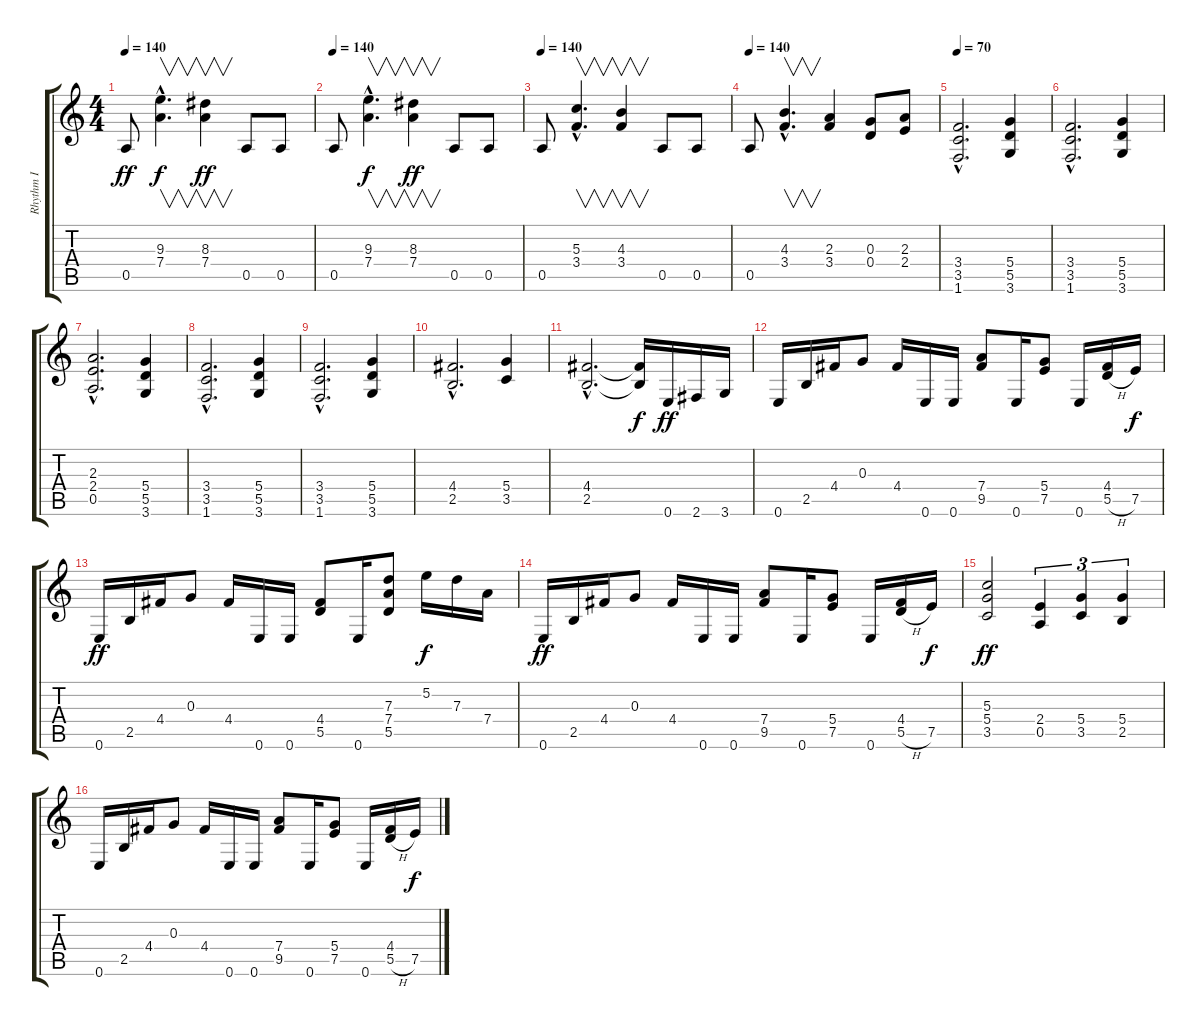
\track ("Rhythm I" "Rhythm I") {instrument distortionguitar}
\staff {score tabs}
\tuning (E4 B3 G3 D3 A2 E2) {hide}
\ts (4 4)
\tempo 140
\clef g2
\ks c
0.5.8{dy ff} (9.3{hac} 7.4{hac}).4{v d dy f} (8.3 7.4).4{v dy ff} 0.5.8 0.5.8 |
\tempo 140
0.5.8 (9.3{hac} 7.4{hac}).4{v d dy f} (8.3 7.4).4{v dy ff} 0.5.8 0.5.8 |
\tempo 140
0.5.8 (5.3{hac} 3.4{hac}).4{v d} (4.3 3.4).4{v} 0.5.8 0.5.8 |
\tempo 140
0.5.8 (4.3{hac} 3.4{hac}).4{v d} (2.3 3.4).4 (0.3 0.4).8 (2.3 2.4).8 |
\tempo 70
(3.4{hac} 3.5{hac} 1.6{hac}).2{d} (5.4 5.5 3.6).4 |
(3.4{hac} 3.5{hac} 1.6{hac}).2{d} (5.4 5.5 3.6).4 |
(2.3{hac} 2.4{hac} 0.5{hac}).2{d} (5.4 5.5 3.6).4 |
(3.4{hac} 3.5{hac} 1.6{hac}).2{d} (5.4 5.5 3.6).4 |
(3.4{hac} 3.5{hac} 1.6{hac}).2{d} (5.4 5.5 3.6).4 |
(4.4{hac} 2.5{hac}).2{d} (5.4 3.5).4 |
(4.4{hac} 2.5{hac}).2{d} (4.4{t} 2.5{t}).16{dy f} 0.6.16{dy ff} 2.6.16 3.6.16 |
0.6.16 2.5.16 4.4.16 0.3.8 4.4.16 0.6.16 0.6.16 (7.4 9.5).8 0.6.16 (5.4 7.5).8 0.6.16 (4.4 5.5{h}).16 7.5.16{dy f} |
0.6.16{dy ff} 2.5.16 4.4.16 0.3.8 4.4.16 0.6.16 0.6.16 (4.4 5.5).8 0.6.16 (7.3 7.4 5.5).8 5.2.16{dy f} 7.3.16 7.4.16 |
0.6.16{dy ff} 2.5.16 4.4.16 0.3.8 4.4.16 0.6.16 0.6.16 (7.4 9.5).8 0.6.16 (5.4 7.5).8 0.6.16 (4.4 5.5{h}).16 7.5.16{dy f} |
(5.3 5.4 3.5).2{dy ff} (2.4 0.5).4{tu (3 2)} (5.4 3.5).4{tu (3 2)} (5.4 2.5).4{tu (3 2)} |
0.6.16 2.5.16 4.4.16 0.3.8 4.4.16 0.6.16 0.6.16 (7.4 9.5).8 0.6.16 (5.4 7.5).8 0.6.16 (4.4 5.5{h}).16 7.5.16{dy f}
